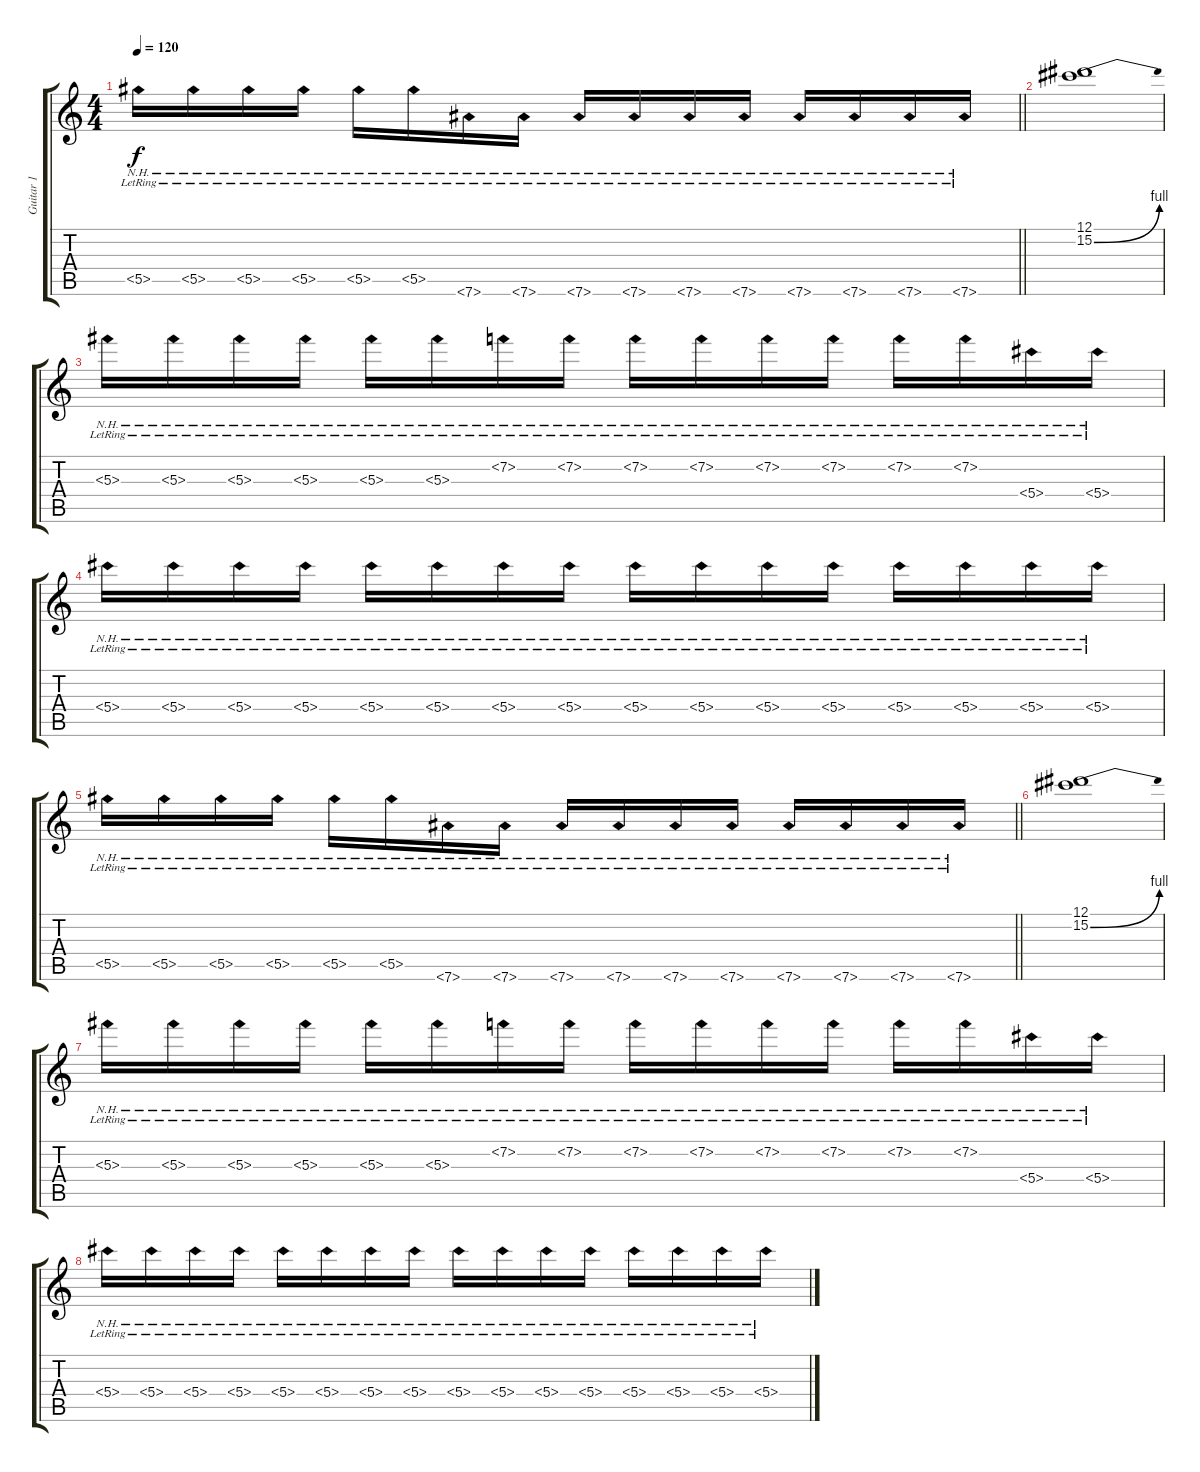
\track ("Guitar 1" "Guitar 1") {instrument overdrivenguitar}
\staff {score tabs}
\tuning (Eb4 Bb3 Gb3 Db3 Ab2 Eb2) {hide}
\ts (4 4)
\tempo 120
\clef g2
\barLineRight lightlight
\ks c
5.5{nh lr}.16{dy f} 5.5{nh lr}.16 5.5{nh lr}.16 5.5{nh lr}.16 5.5{nh lr}.16 5.5{nh lr}.16 7.6{nh lr}.16 7.6{nh lr}.16 7.6{nh lr}.16 7.6{nh lr}.16 7.6{nh lr}.16 7.6{nh lr}.16 7.6{nh lr}.16 7.6{nh lr}.16 7.6{nh lr}.16 7.6{nh lr}.16 |
(12.1 15.2{be (bend 0 0 60 4)}).1 |
5.3{nh lr}.16 5.3{nh lr}.16 5.3{nh lr}.16 5.3{nh lr}.16 5.3{nh lr}.16 5.3{nh lr}.16 7.2{nh lr}.16 7.2{nh lr}.16 7.2{nh lr}.16 7.2{nh lr}.16 7.2{nh lr}.16 7.2{nh lr}.16 7.2{nh lr}.16 7.2{nh lr}.16 5.4{nh lr}.16 5.4{nh lr}.16 |
5.4{nh lr}.16 5.4{nh lr}.16 5.4{nh lr}.16 5.4{nh lr}.16 5.4{nh lr}.16 5.4{nh lr}.16 5.4{nh lr}.16 5.4{nh lr}.16 5.4{nh lr}.16 5.4{nh lr}.16 5.4{nh lr}.16 5.4{nh lr}.16 5.4{nh lr}.16 5.4{nh lr}.16 5.4{nh lr}.16 5.4{nh lr}.16 |
\barLineRight lightlight
5.5{nh lr}.16 5.5{nh lr}.16 5.5{nh lr}.16 5.5{nh lr}.16 5.5{nh lr}.16 5.5{nh lr}.16 7.6{nh lr}.16 7.6{nh lr}.16 7.6{nh lr}.16 7.6{nh lr}.16 7.6{nh lr}.16 7.6{nh lr}.16 7.6{nh lr}.16 7.6{nh lr}.16 7.6{nh lr}.16 7.6{nh lr}.16 |
(12.1 15.2{be (bend 0 0 60 4)}).1 |
5.3{nh lr}.16 5.3{nh lr}.16 5.3{nh lr}.16 5.3{nh lr}.16 5.3{nh lr}.16 5.3{nh lr}.16 7.2{nh lr}.16 7.2{nh lr}.16 7.2{nh lr}.16 7.2{nh lr}.16 7.2{nh lr}.16 7.2{nh lr}.16 7.2{nh lr}.16 7.2{nh lr}.16 5.4{nh lr}.16 5.4{nh lr}.16 |
5.4{nh lr}.16 5.4{nh lr}.16 5.4{nh lr}.16 5.4{nh lr}.16 5.4{nh lr}.16 5.4{nh lr}.16 5.4{nh lr}.16 5.4{nh lr}.16 5.4{nh lr}.16 5.4{nh lr}.16 5.4{nh lr}.16 5.4{nh lr}.16 5.4{nh lr}.16 5.4{nh lr}.16 5.4{nh lr}.16 5.4{nh lr}.16
